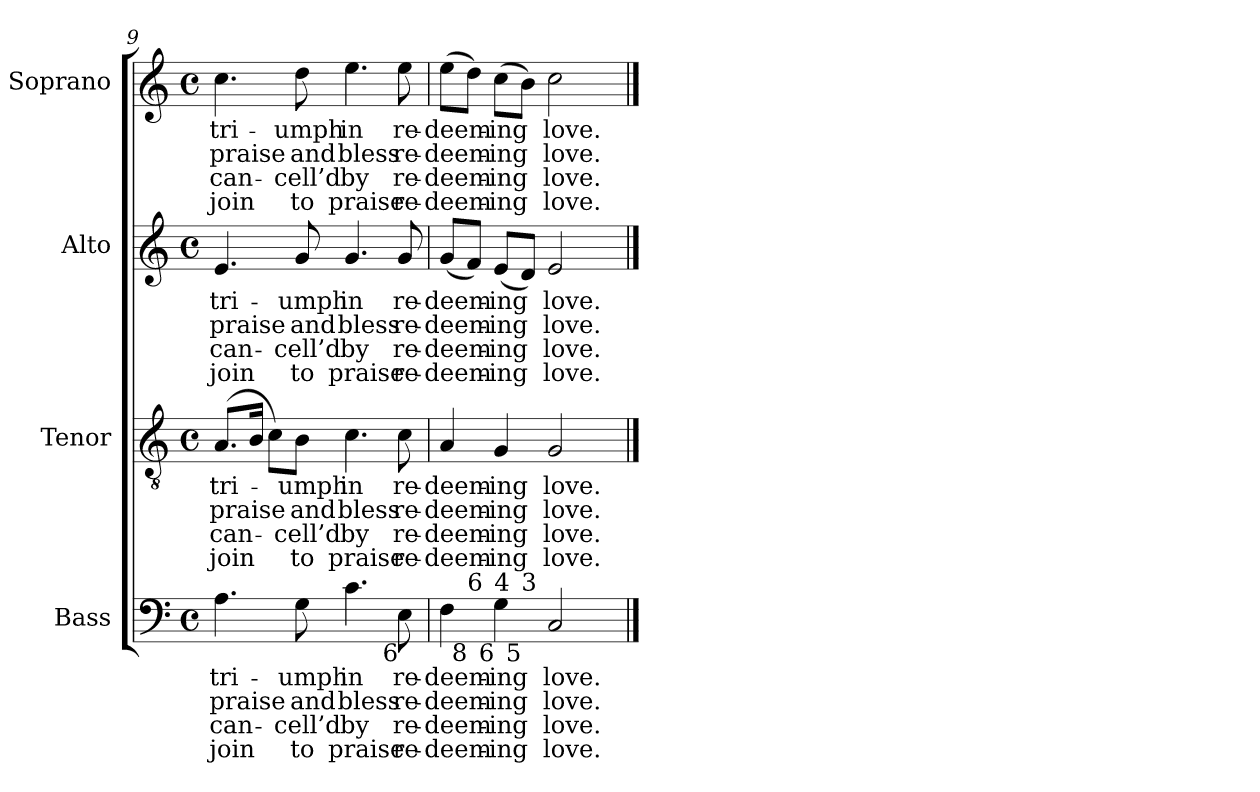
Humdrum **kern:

**kern	**text	**text	**text	**text	**kern	**text	**text	**text	**text	**kern	**text	**text	**text	**text	**kern	**text	**text	**text	**text
*part4	*part4	*part4	*part4	*part4	*part3	*part3	*part3	*part3	*part3	*part2	*part2	*part2	*part2	*part2	*part1	*part1	*part1	*part1	*part1
*staff4	*staff4	*staff4	*staff4	*staff4	*staff3	*staff3	*staff3	*staff3	*staff3	*staff2	*staff2	*staff2	*staff2	*staff2	*staff1	*staff1	*staff1	*staff1	*staff1
*I"Bass	*	*	*	*	*I"Tenor	*	*	*	*	*I"Alto	*	*	*	*	*I"Soprano	*	*	*	*
*I'B.	*	*	*	*	*I'T.	*	*	*	*	*I'A.	*	*	*	*	*I'S.	*	*	*	*
*clefF4	*	*	*	*	*clefGv2	*	*	*	*	*clefG2	*	*	*	*	*clefG2	*	*	*	*
*	*	*	*	*	*ITrd7c12	*	*	*	*	*	*	*	*	*	*	*	*	*	*
*k[]	*	*	*	*	*k[]	*	*	*	*	*k[]	*	*	*	*	*k[]	*	*	*	*
*C:	*	*	*	*	*C:	*	*	*	*	*C:	*	*	*	*	*C:	*	*	*	*
*M4/4	*	*	*	*	*M4/4	*	*	*	*	*M4/4	*	*	*	*	*M4/4	*	*	*	*
*met(c)	*	*	*	*	*met(c)	*	*	*	*	*met(c)	*	*	*	*	*met(c)	*	*	*	*
=9	=9	=9	=9	=9	=9	=9	=9	=9	=9	=9	=9	=9	=9	=9	=9	=9	=9	=9	=9
!	!LO:LY:b:color=#000000	!LO:LY:b:color=#000000	!LO:LY:b:color=#000000	!LO:LY:b:color=#000000	!	!	!	!	!	!	!	!	!	!	!	!	!	!	!
!	!	!	!	!	!	!LO:LY:b:color=#000000	!LO:LY:b:color=#000000	!LO:LY:b:color=#000000	!LO:LY:b:color=#000000	!	!	!	!	!	!	!	!	!	!
!	!	!	!	!	!	!	!	!	!	!	!LO:LY:b:color=#000000	!LO:LY:b:color=#000000	!LO:LY:b:color=#000000	!LO:LY:b:color=#000000	!	!	!	!	!
!	!	!	!	!	!	!	!	!	!	!	!	!	!	!	!	!LO:LY:b:color=#000000	!LO:LY:b:color=#000000	!LO:LY:b:color=#000000	!LO:LY:b:color=#000000
4.Ai\	tri-	praise	can-	-join	(8.AAi/L	tri-	praise	can-	-join	4.ei/	tri-	praise	can-	-join	4.cci\	tri-	praise	can-	-join
.	.	.	.	.	16BBi/Jk	.	.	.	.	.	.	.	.	.	.	.	.	.	.
.	.	.	.	.	8Ci\L)	.	.	.	.	.	.	.	.	.	.	.	.	.	.
!	!LO:LY:b:color=#000000	!LO:LY:b:color=#000000	!LO:LY:b:color=#000000	!LO:LY:b:color=#000000	!	!	!	!	!	!	!	!	!	!	!	!	!	!	!
!	!	!	!	!	!	!LO:LY:b:color=#000000	!LO:LY:b:color=#000000	!LO:LY:b:color=#000000	!LO:LY:b:color=#000000	!	!	!	!	!	!	!	!	!	!
!	!	!	!	!	!	!	!	!	!	!	!LO:LY:b:color=#000000	!LO:LY:b:color=#000000	!LO:LY:b:color=#000000	!LO:LY:b:color=#000000	!	!	!	!	!
!	!	!	!	!	!	!	!	!	!	!	!	!	!	!	!	!LO:LY:b:color=#000000	!LO:LY:b:color=#000000	!LO:LY:b:color=#000000	!LO:LY:b:color=#000000
8Gi\	-umph	and	cell’d	to	8BBi\J	-umph	and	cell’d	to	8gi/	-umph	and	cell’d	to	8ddi\	-umph	and	cell’d	to
!	!LO:LY:b:color=#000000	!LO:LY:b:color=#000000	!LO:LY:b:color=#000000	!LO:LY:b:color=#000000	!	!	!	!	!	!	!	!	!	!	!	!	!	!	!
!	!	!	!	!	!	!LO:LY:b:color=#000000	!LO:LY:b:color=#000000	!LO:LY:b:color=#000000	!LO:LY:b:color=#000000	!	!	!	!	!	!	!	!	!	!
!	!	!	!	!	!	!	!	!	!	!	!LO:LY:b:color=#000000	!LO:LY:b:color=#000000	!LO:LY:b:color=#000000	!LO:LY:b:color=#000000	!	!	!	!	!
!	!	!	!	!	!	!	!	!	!	!	!	!	!	!	!	!LO:LY:b:color=#000000	!LO:LY:b:color=#000000	!LO:LY:b:color=#000000	!LO:LY:b:color=#000000
4.ci\	in	bless	by	praise	4.Ci\	in	bless	by	praise	4.gi/	in	bless	by	praise	4.eei\	in	bless	by	praise
!	!LO:LY:b:color=#000000	!LO:LY:b:color=#000000	!LO:LY:b:color=#000000	!LO:LY:b:color=#000000	!	!	!	!	!	!	!	!	!	!	!	!	!	!	!
!	!	!	!	!	!	!LO:LY:b:color=#000000	!LO:LY:b:color=#000000	!LO:LY:b:color=#000000	!LO:LY:b:color=#000000	!	!	!	!	!	!	!	!	!	!
!	!	!	!	!	!	!	!	!	!	!	!LO:LY:b:color=#000000	!LO:LY:b:color=#000000	!LO:LY:b:color=#000000	!LO:LY:b:color=#000000	!	!	!	!	!
!LO:TX:b:rj:t=6	!	!	!	!	!	!	!	!	!	!	!	!	!	!	!	!	!	!	!
!	!	!	!	!	!	!	!	!	!	!	!	!	!	!	!	!LO:LY:b:color=#000000	!LO:LY:b:color=#000000	!LO:LY:b:color=#000000	!LO:LY:b:color=#000000
8Ei\	re-	re-	re-	-re-	8Ci\	re-	re-	re-	-re-	8gi/	re-	re-	re-	-re-	8eei\	re-	re-	re-	-re-
=10	=10	=10	=10	=10	=10	=10	=10	=10	=10	=10	=10	=10	=10	=10	=10	=10	=10	=10	=10
!	!LO:LY:b:color=#000000	!LO:LY:b:color=#000000	!LO:LY:b:color=#000000	!LO:LY:b:color=#000000	!	!	!	!	!	!	!	!	!	!	!	!	!	!	!
!	!	!	!	!	!	!LO:LY:b:color=#000000	!LO:LY:b:color=#000000	!LO:LY:b:color=#000000	!LO:LY:b:color=#000000	!	!	!	!	!	!	!	!	!	!
!	!	!	!	!	!	!	!	!	!	!	!LO:LY:b:color=#000000	!LO:LY:b:color=#000000	!LO:LY:b:color=#000000	!LO:LY:b:color=#000000	!	!	!	!	!
!LO:TX:b:rj:t=9	!	!	!	!	!	!	!	!	!	!	!	!	!	!	!	!	!	!	!
!LO:TX:t=7	!	!	!	!	!	!	!	!	!	!	!	!	!	!	!	!	!	!	!
!	!	!	!	!	!	!	!	!	!	!	!	!	!	!	!	!LO:LY:b:color=#000000	!LO:LY:b:color=#000000	!LO:LY:b:color=#000000	!LO:LY:b:color=#000000
*^	*	*	*	*	*	*	*	*	*	*	*	*	*	*	*	*	*	*	*
*	*^	*	*	*	*	*	*	*	*	*	*	*	*	*	*	*	*	*	*	*
4Fi\	8ryy	4.ryy	-deem-	-deem-	-deem-	-deem-	4AAi/	-deem-	-deem-	-deem-	-deem-	(8gi/L	-deem-	-deem-	-deem-	-deem-	(8eei\L	-deem-	-deem-	-deem-	-deem-
!	!LO:TX:b:rj:t=8	!	!	!	!	!	!	!	!	!	!	!	!	!	!	!	!	!	!	!	!
!	!LO:TX:t=6	!	!	!	!	!	!	!	!	!	!	!	!	!	!	!	!	!	!	!	!
.	2..ryy	.	.	.	.	.	.	.	.	.	.	8fi/J)	.	.	.	.	8ddi\J)	.	.	.	.
!	!	!	!LO:LY:b:color=#000000	!LO:LY:b:color=#000000	!LO:LY:b:color=#000000	!LO:LY:b:color=#000000	!	!	!	!	!	!	!	!	!	!	!	!	!	!	!
!	!	!	!	!	!	!	!	!LO:LY:b:color=#000000	!LO:LY:b:color=#000000	!LO:LY:b:color=#000000	!LO:LY:b:color=#000000	!	!	!	!	!	!	!	!	!	!
!	!	!	!	!	!	!	!	!	!	!	!	!	!LO:LY:b:color=#000000	!LO:LY:b:color=#000000	!LO:LY:b:color=#000000	!LO:LY:b:color=#000000	!	!	!	!	!
!LO:TX:b:rj:t=6	!	!	!	!	!	!	!	!	!	!	!	!	!	!	!	!	!	!	!	!	!
!LO:TX:t=4	!	!	!	!	!	!	!	!	!	!	!	!	!	!	!	!	!	!	!	!	!
!	!	!	!	!	!	!	!	!	!	!	!	!	!	!	!	!	!	!LO:LY:b:color=#000000	!LO:LY:b:color=#000000	!LO:LY:b:color=#000000	!LO:LY:b:color=#000000
4Gi\	.	.	-ing	-ing	-ing	ing	4GGi/	-ing	-ing	-ing	ing	(8ei/L	-ing	-ing	-ing	ing	(8cci\L	-ing	-ing	-ing	ing
!	!	!LO:TX:b:rj:t=5	!	!	!	!	!	!	!	!	!	!	!	!	!	!	!	!	!	!	!
!	!	!LO:TX:t=3	!	!	!	!	!	!	!	!	!	!	!	!	!	!	!	!	!	!	!
.	.	2ryy	.	.	.	.	.	.	.	.	.	8di/J)	.	.	.	.	8bi\J)	.	.	.	.
!	!	!	!LO:LY:b:color=#000000	!LO:LY:b:color=#000000	!LO:LY:b:color=#000000	!LO:LY:b:color=#000000	!	!	!	!	!	!	!	!	!	!	!	!	!	!	!
!	!	!	!	!	!	!	!	!LO:LY:b:color=#000000	!LO:LY:b:color=#000000	!LO:LY:b:color=#000000	!LO:LY:b:color=#000000	!	!	!	!	!	!	!	!	!	!
!	!	!	!	!	!	!	!	!	!	!	!	!	!LO:LY:b:color=#000000	!LO:LY:b:color=#000000	!LO:LY:b:color=#000000	!LO:LY:b:color=#000000	!	!	!	!	!
!	!	!	!	!	!	!	!	!	!	!	!	!	!	!	!	!	!	!LO:LY:b:color=#000000	!LO:LY:b:color=#000000	!LO:LY:b:color=#000000	!LO:LY:b:color=#000000
2Ci/	.	.	love.	love.	love.	love.	2GGi/	love.	love.	love.	love.	2ei/	love.	love.	love.	love.	2cci\	love.	love.	love.	love.
.	.	8ryy	.	.	.	.	.	.	.	.	.	.	.	.	.	.	.	.	.	.	.
*v	*v	*v	*	*	*	*	*	*	*	*	*	*	*	*	*	*	*	*	*	*	*
==	==	==	==	==	==	==	==	==	==	==	==	==	==	==	==	==	==	==	==
*-	*-	*-	*-	*-	*-	*-	*-	*-	*-	*-	*-	*-	*-	*-	*-	*-	*-	*-	*-
